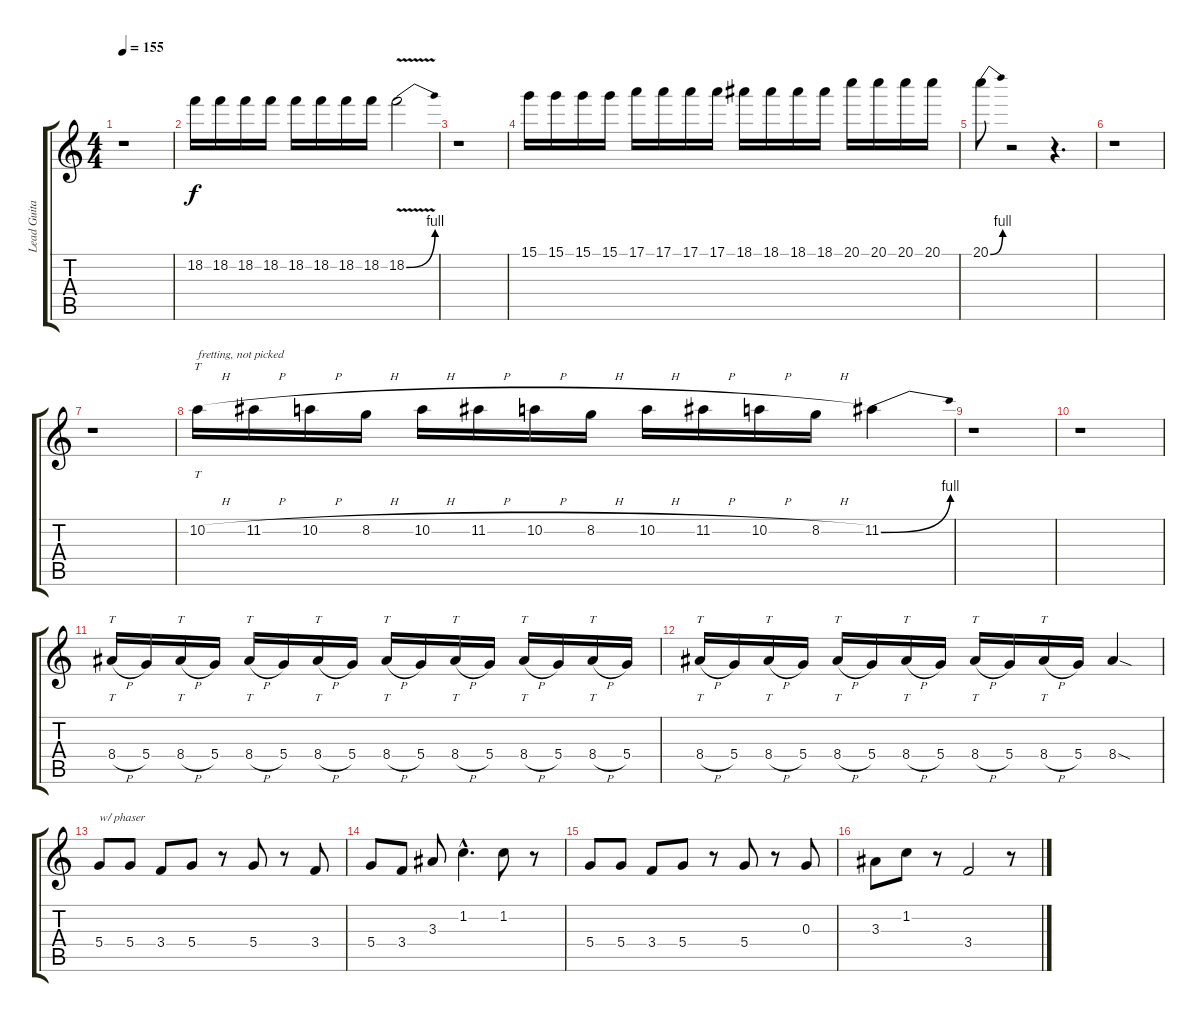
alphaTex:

\track ("Lead Guitar" "Lead Guita") {instrument distortionguitar}
\staff {score tabs}
\tuning (E4 B3 G3 D3 A2 E2) {hide}
\ts (4 4)
\tempo 155
\clef g2
\ks c
r.1{dy f} |
18.2.16 18.2.16 18.2.16 18.2.16 18.2.16 18.2.16 18.2.16 18.2.16 18.2{be (bend 0 0 60 4) v}.2 |
r.1 |
15.1.16 15.1.16 15.1.16 15.1.16 17.1.16 17.1.16 17.1.16 17.1.16 18.1.16 18.1.16 18.1.16 18.1.16 20.1.16 20.1.16 20.1.16 20.1.16 |
20.1{be (bend 0 0 60 4)}.8 r.2 r.4{d} |
r.1 |
r.1 |
10.2{h}.16{tt txt "fretting, not picked"} 11.2{h}.16 10.2{h}.16 8.2{h}.16 10.2{h}.16 11.2{h}.16 10.2{h}.16 8.2{h}.16 10.2{h}.16 11.2{h}.16 10.2{h}.16 8.2{h}.16 11.2{be (bend 0 0 60 4)}.4 |
r.1 |
r.1 |
8.4{h}.16{tt} 5.4.16 8.4{h}.16{tt} 5.4.16 8.4{h}.16{tt} 5.4.16 8.4{h}.16{tt} 5.4.16 8.4{h}.16{tt} 5.4.16 8.4{h}.16{tt} 5.4.16 8.4{h}.16{tt} 5.4.16 8.4{h}.16{tt} 5.4.16 |
8.4{h}.16{tt} 5.4.16 8.4{h}.16{tt} 5.4.16 8.4{h}.16{tt} 5.4.16 8.4{h}.16{tt} 5.4.16 8.4{h}.16{tt} 5.4.16 8.4{h}.16{tt} 5.4.16 8.4{sod}.4 |
5.4.8{txt "w/ phaser"} 5.4.8 3.4.8 5.4.8 r.8 5.4.8 r.8 3.4.8 |
5.4.8 3.4.8 3.3.8 1.2{hac}.4{d} 1.2.8 r.8 |
5.4.8 5.4.8 3.4.8 5.4.8 r.8 5.4.8 r.8 0.3.8 |
3.3.8 1.2.8 r.8 3.4.2 r.8
